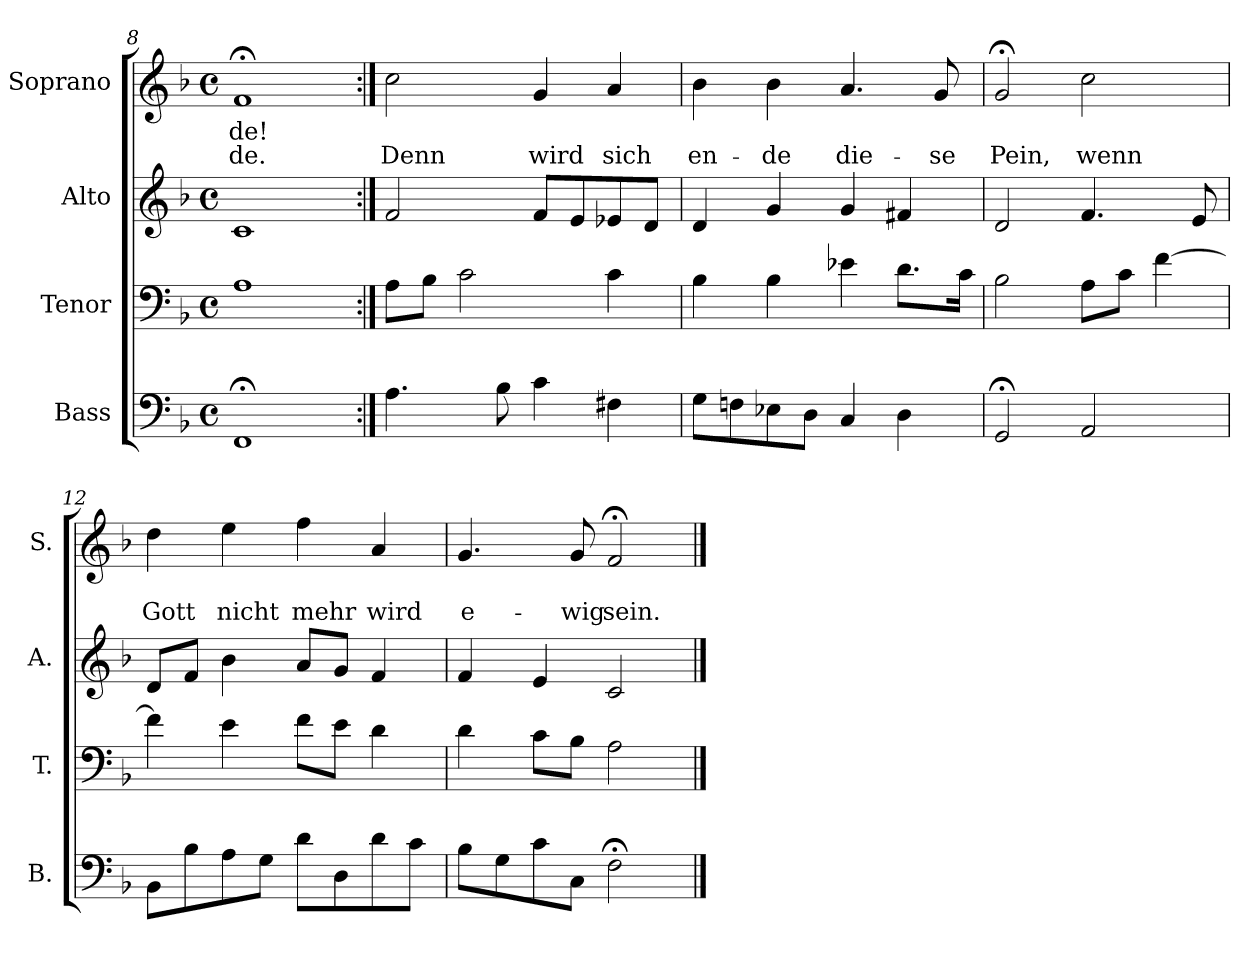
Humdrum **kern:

**kern	**kern	**kern	**kern	**text	**text
*part4	*part3	*part2	*part1	*part1	*part1
*staff4	*staff3	*staff2	*staff1	*staff1	*staff1
*I"Bass	*I"Tenor	*I"Alto	*I"Soprano	*	*
*I'B.	*I'T.	*I'A.	*I'S.	*	*
*clefF4	*clefF4	*clefG2	*clefG2	*	*
*k[b-]	*k[b-]	*k[b-]	*k[b-]	*	*
*F:	*F:	*F:	*F:	*	*
*M4/4	*M4/4	*M4/4	*M4/4	*	*
*met(c)	*met(c)	*met(c)	*met(c)	*	*
=8	=8	=8	=8	=8	=8
1FF;<	1A	1c	1f;<	-de!	-de.
!!LO:PB:g=z
=9:|!	=9:|!	=9:|!	=9:|!	=9:|!	=9:|!
4.A\	8A\L	2f/	2cc\	.	Denn
.	8B-\J	.	.	.	.
.	2c\	.	.	.	.
8B-\	.	.	.	.	.
4c\	.	8f/L	4g/	.	wird
.	.	8e/	.	.	.
4F#X\	4c\	8e-X/	4a/	.	sich
.	.	8d/J	.	.	.
=10	=10	=10	=10	=10	=10
8G\L	4B-\	4d/	4b-\	.	en-
8Fn\	.	.	.	.	.
8E-X\	4B-\	4g/	4b-\	.	-de
8D\J	.	.	.	.	.
4C/	4e-X\	4g/	4.a/	.	die-
4D\	8.d\L	4f#X/	.	.	.
.	.	.	8g/	.	-se
.	16c\Jk	.	.	.	.
=11	=11	=11	=11	=11	=11
2GG;</	2B-\	2d/	2g;</	.	Pein,
2AA/	8A\L	4.f/	2cc\	.	wenn
.	8c\J	.	.	.	.
.	[4f\	.	.	.	.
.	.	8e/	.	.	.
=12	=12	=12	=12	=12	=12
8BB-\L	4f\]	8d/L	4dd\	.	Gott
8B-\	.	8f/J	.	.	.
8A\	4e\	4b-\	4ee\	.	nicht
8G\J	.	.	.	.	.
8d\L	8f\L	8a/L	4ff\	.	mehr
8D\	8e\J	8g/J	.	.	.
8d\	4d\	4f/	4a/	.	wird
8c\J	.	.	.	.	.
=13	=13	=13	=13	=13	=13
8B-\L	4d\	4f/	4.g/	.	e-
8G\	.	.	.	.	.
8c\	8c\L	4e/	.	.	.
8C\J	8B-\J	.	8g/	.	-wig
2F;<\	2A\	2c/	2f;</	.	sein.
==	==	==	==	==	==
*-	*-	*-	*-	*-	*-
